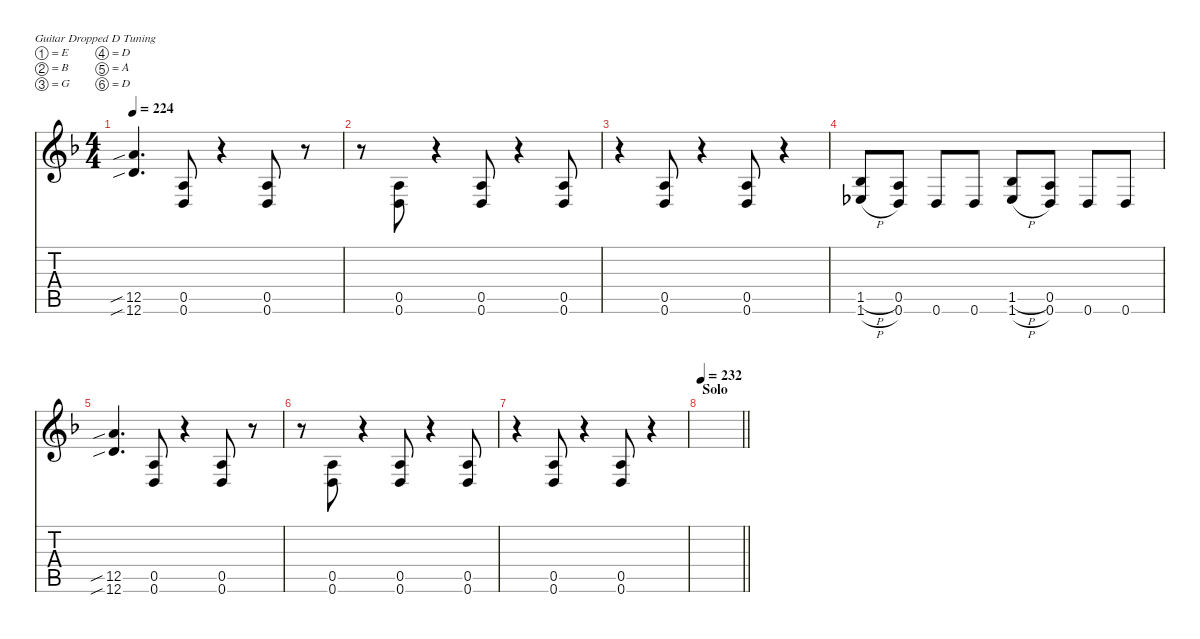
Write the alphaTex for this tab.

\hideDynamics
\bracketExtendMode nobrackets
\singleTrackTrackNamePolicy hidden
\multiTrackTrackNamePolicy hidden
\firstSystemTrackNameMode fullname
\firstSystemTrackNameOrientation horizontal
\otherSystemsTrackNameOrientation horizontal
\track ("Guitar-spare" "E-Gt") {instrument distortionguitar}
\staff {score tabs}
\tuning (E4 B3 G3 D3 A2 D2)
\ts (4 4)
\tempo 224
\clef g2
\ks dminor
(12.5{sib acc forcenatural} 12.6{sib acc forcenatural}).4{d dy f beam Up} (0.5{acc forcenatural} 0.6{acc forcenatural}).8{beam Up} r.4{beam Up} (0.5{acc forcenatural} 0.6{acc forcenatural}).8{beam Up} r.8{beam Up} |
r.8{beam Down} (0.5{acc forcenatural} 0.6{acc forcenatural}).8{beam Up} r.4{beam Up} (0.5{acc forcenatural} 0.6{acc forcenatural}).8{beam Up} r.4{beam Up} (0.5{acc forcenatural} 0.6{acc forcenatural}).8{beam Up} |
r.4{beam Down} (0.5{acc forcenatural} 0.6{acc forcenatural}).8{beam Up} r.4{beam Up} (0.5{acc forcenatural} 0.6{acc forcenatural}).8{beam Up} r.4{beam Up} |
(1.5{h acc b} 1.6{h acc b}).8{beam Up} (0.5{acc forcenatural} 0.6{acc forcenatural}).8{beam Up} 0.6{acc forcenatural}.8{beam Up} 0.6{acc forcenatural}.8{beam Up} (1.5{h acc b} 1.6{h acc b}).8{beam Up} (0.5{acc forcenatural} 0.6{acc forcenatural}).8{beam Up} 0.6{acc forcenatural}.8{beam Up} 0.6{acc forcenatural}.8{beam Up} |
(12.5{sib acc forcenatural} 12.6{sib acc forcenatural}).4{d beam Up} (0.5{acc forcenatural} 0.6{acc forcenatural}).8{beam Up} r.4{beam Up} (0.5{acc forcenatural} 0.6{acc forcenatural}).8{beam Up} r.8{beam Up} |
r.8{beam Down} (0.5{acc forcenatural} 0.6{acc forcenatural}).8{beam Up} r.4{beam Up} (0.5{acc forcenatural} 0.6{acc forcenatural}).8{beam Up} r.4{beam Up} (0.5{acc forcenatural} 0.6{acc forcenatural}).8{beam Up} |
r.4{beam Down} (0.5{acc forcenatural} 0.6{acc forcenatural}).8{beam Up} r.4{beam Up} (0.5{acc forcenatural} 0.6{acc forcenatural}).8{beam Up} r.4{beam Up} |
\section ("" "Solo")
\tempo 232
\barLineRight lightlight
